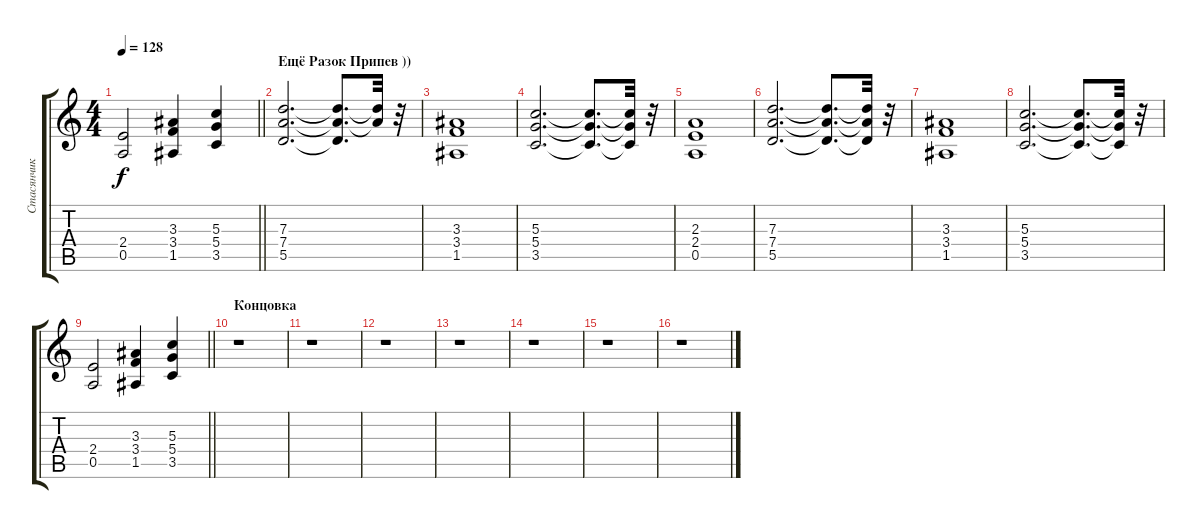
\track ("Стасянчик" "Стасянчик") {instrument overdrivenguitar}
\staff {score tabs}
\tuning (E4 B3 G3 D3 A2 E2) {hide}
\ts (4 4)
\tempo 128
\clef g2
\barLineRight lightlight
\ks c
(2.4 0.5).2{dy f} (3.3 3.4 1.5).4 (5.3 5.4 3.5).4 |
\section ("" "Ещё Разок Припев ))")
(7.3 7.4 5.5).2{d} (7.3{t} 7.4{t} 5.5{t}).8{d} (7.3{t} 7.4{t}).32 r.32 |
(3.3 3.4 1.5).1 |
(5.3 5.4 3.5).2{d} (5.3{t} 5.4{t} 3.5{t}).8{d} (5.3{t} 5.4{t} 3.5{t}).32 r.32 |
(2.3 2.4 0.5).1 |
(7.3 7.4 5.5).2{d} (7.3{t} 7.4{t} 5.5{t}).8{d} (7.3{t} 7.4{t} 5.5{t}).32 r.32 |
(3.3 3.4 1.5).1 |
(5.3 5.4 3.5).2{d} (5.3{t} 5.4{t} 3.5{t}).8{d} (5.3{t} 5.4{t} 3.5{t}).32 r.32 |
\barLineRight lightlight
(2.4 0.5).2 (3.3 3.4 1.5).4 (5.3 5.4 3.5).4 |
\section ("" "Концовка")
r.1 |
r.1 |
r.1 |
r.1 |
r.1 |
r.1 |
r.1
